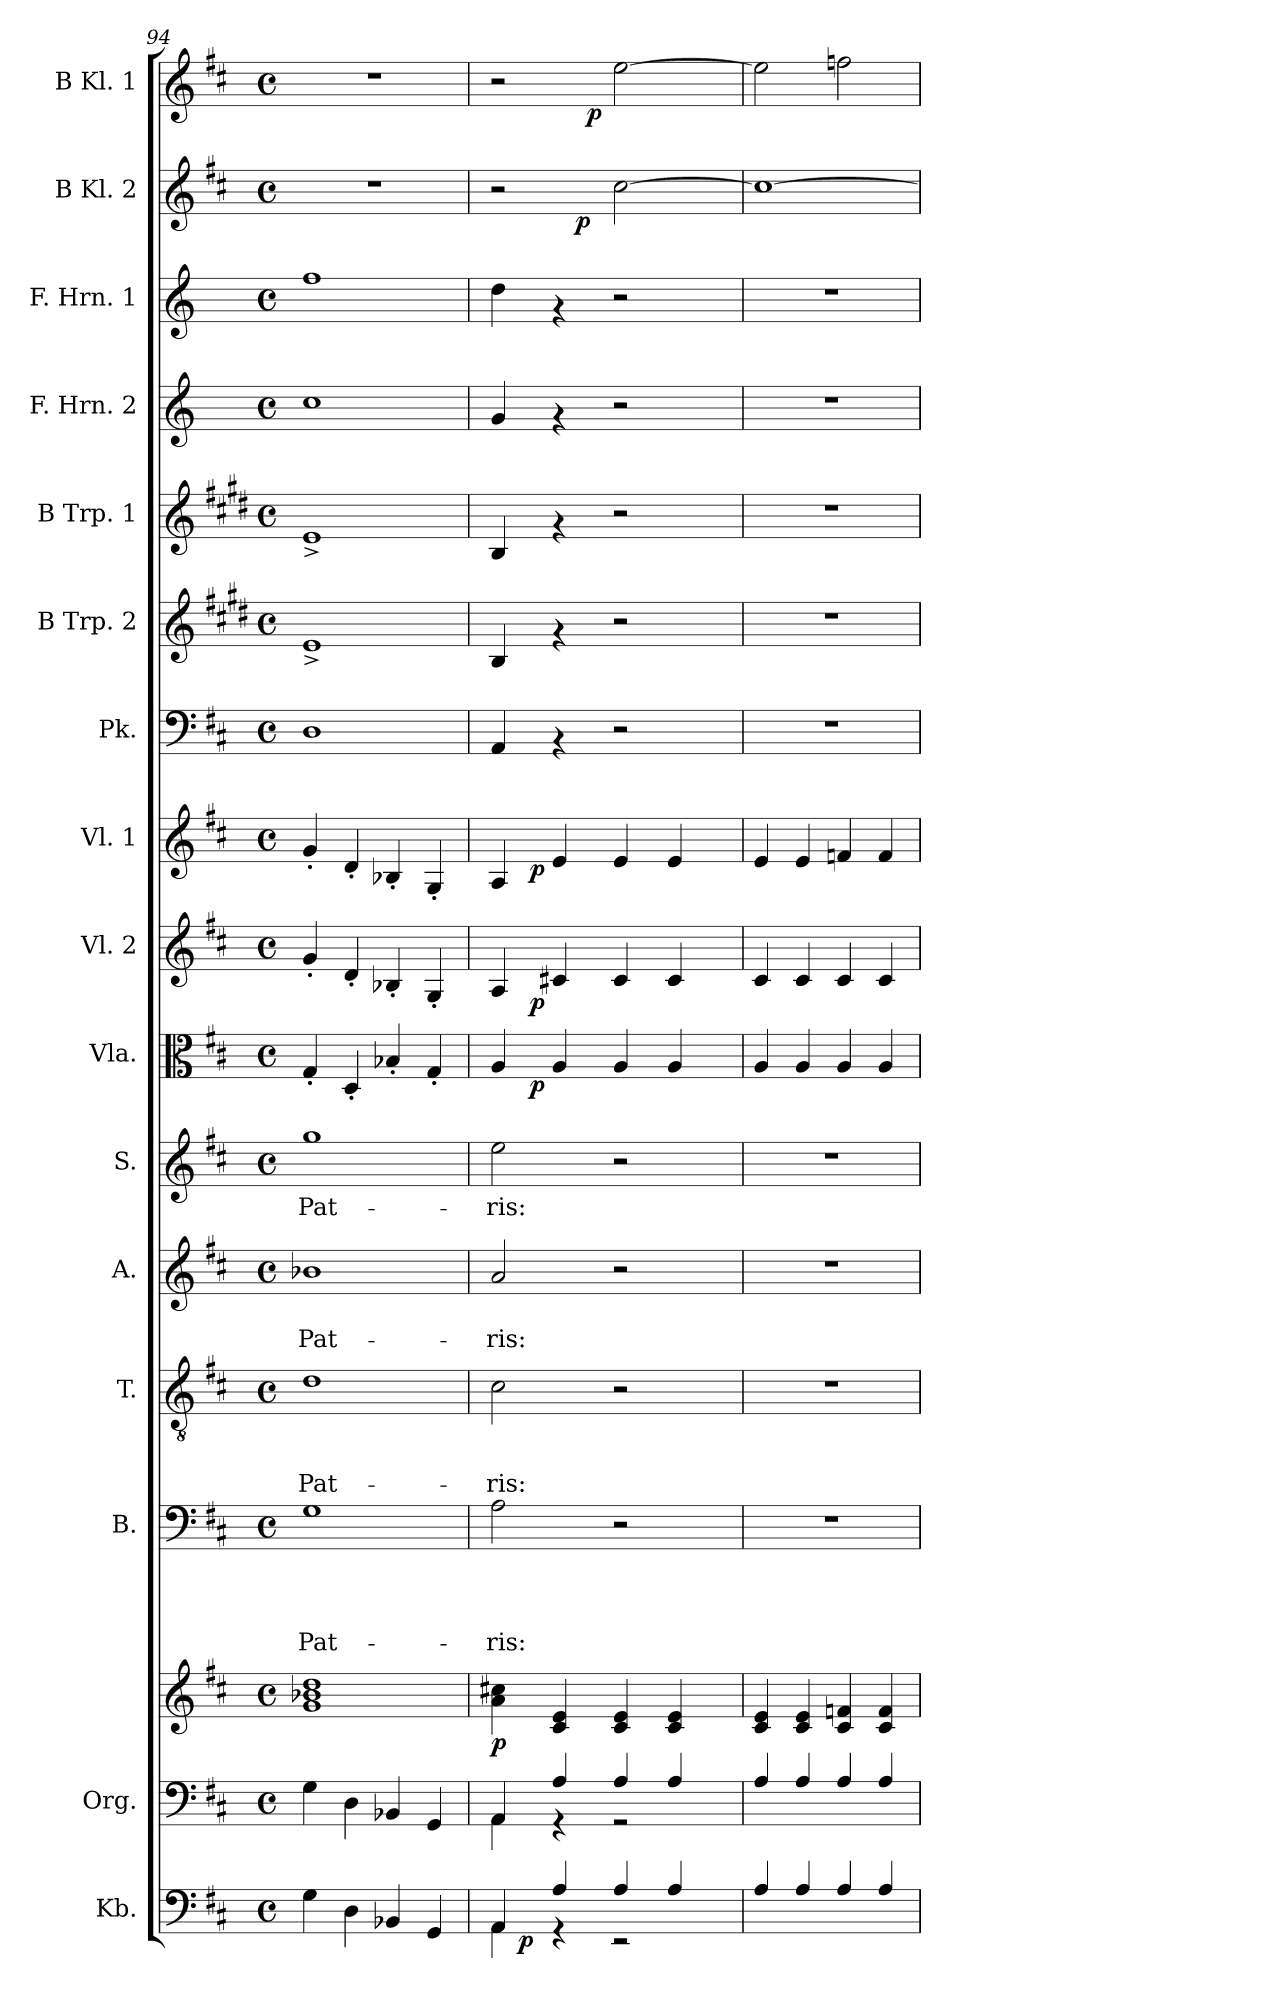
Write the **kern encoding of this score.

**kern	**dynam	**kern	**kern	**dynam	**kern	**text	**text	**text	**text	**kern	**text	**text	**text	**kern	**text	**text	**kern	**text	**kern	**dynam	**kern	**dynam	**kern	**dynam	**kern	**kern	**kern	**kern	**kern	**kern	**dynam	**kern	**dynam
*part16	*part16	*part15	*part15	*part15	*part14	*part14	*part14	*part14	*part14	*part13	*part13	*part13	*part13	*part12	*part12	*part12	*part11	*part11	*part10	*part10	*part9	*part9	*part8	*part8	*part7	*part6	*part5	*part4	*part3	*part2	*part2	*part1	*part1
*staff17	*staff17	*staff16	*staff15	*staff15/16	*staff14	*staff14	*staff14	*staff14	*staff14	*staff13	*staff13	*staff13	*staff13	*staff12	*staff12	*staff12	*staff11	*staff11	*staff10	*staff10	*staff9	*staff9	*staff8	*staff8	*staff7	*staff6	*staff5	*staff4	*staff3	*staff2	*staff2	*staff1	*staff1
*I"Kb.	*	*I"Org.	*	*	*I"B.	*	*	*	*	*I"T.	*	*	*	*I"A.	*	*	*I"S.	*	*I"Vla.	*	*I"Vl. 2	*	*I"Vl. 1	*	*I"Pk.	*I"B Trp. 2	*I"B Trp. 1	*I"F. Hrn. 2	*I"F. Hrn. 1	*I"B Kl. 2	*	*I"B Kl. 1	*
*I'Kb.	*	*	*	*	*I'B.	*	*	*	*	*I'T.	*	*	*	*I'A.	*	*	*I'S.	*	*I'Vla.	*	*I'Vl. 2	*	*I'Vl. 1	*	*I'Pk.	*I'B Trp. 2	*I'B Trp. 1	*I'F. Hrn. 2	*I'F. Hrn. 1	*I'B Kl. 2	*	*I'B Kl. 1	*
*clefF4	*	*clefF4	*clefG2	*	*clefF4	*	*	*	*	*clefGv2	*	*	*	*clefG2	*	*	*clefG2	*	*clefC3	*	*clefG2	*	*clefG2	*	*clefF4	*clefG2	*clefG2	*clefG2	*clefG2	*clefG2	*	*clefG2	*
*	*	*	*	*	*	*	*	*	*	*	*	*	*	*	*	*	*	*	*	*	*	*	*	*	*	*ITrd1c2	*ITrd1c2	*ITrd-1c-2	*ITrd-1c-2	*	*	*	*
*k[f#c#]	*	*k[f#c#]	*k[f#c#]	*	*k[f#c#]	*	*	*	*	*k[f#c#]	*	*	*	*k[f#c#]	*	*	*k[f#c#]	*	*k[f#c#]	*	*k[f#c#]	*	*k[f#c#]	*	*k[f#c#]	*k[f#c#]	*k[f#c#]	*k[f#c#]	*k[f#c#]	*k[f#c#]	*	*k[f#c#]	*
*D:	*	*D:	*D:	*	*D:	*	*	*	*	*D:	*	*	*	*D:	*	*	*D:	*	*D:	*	*D:	*	*D:	*	*D:	*D:	*D:	*D:	*D:	*D:	*	*D:	*
*M4/4	*	*M4/4	*M4/4	*	*M4/4	*	*	*	*	*M4/4	*	*	*	*M4/4	*	*	*M4/4	*	*M4/4	*	*M4/4	*	*M4/4	*	*M4/4	*M4/4	*M4/4	*M4/4	*M4/4	*M4/4	*	*M4/4	*
*met(c)	*	*met(c)	*met(c)	*	*met(c)	*	*	*	*	*met(c)	*	*	*	*met(c)	*	*	*met(c)	*	*met(c)	*	*met(c)	*	*met(c)	*	*met(c)	*met(c)	*met(c)	*met(c)	*met(c)	*met(c)	*	*met(c)	*
=94	=94	=94	=94	=94	=94	=94	=94	=94	=94	=94	=94	=94	=94	=94	=94	=94	=94	=94	=94	=94	=94	=94	=94	=94	=94	=94	=94	=94	=94	=94	=94	=94	=94
!	!	!	!	!	!	!	!	!	!LO:LY:b	!	!	!	!LO:LY:b	!	!	!LO:LY:b	!	!LO:LY:b	!	!	!	!	!	!	!	!	!	!	!	!	!	!	!
4G\	.	4G\	1g 1b-X 1dd	.	1G	.	.	.	Pat-	1d	.	.	Pat-	1b-X	.	Pat-	1gg	Pat-	4G'</	.	4g'</	.	4g'</	.	1D	1d^<	1d^<	1dd	1gg	1r	.	1r	.
4D\	.	4D\	.	.	.	.	.	.	.	.	.	.	.	.	.	.	.	.	4D'</	.	4d'</	.	4d'</	.	.	.	.	.	.	.	.	.	.
4BB-X/	.	4BB-X/	.	.	.	.	.	.	.	.	.	.	.	.	.	.	.	.	4B-X'</	.	4B-X'</	.	4B-X'</	.	.	.	.	.	.	.	.	.	.
4GG/	.	4GG/	.	.	.	.	.	.	.	.	.	.	.	.	.	.	.	.	4G'</	.	4G'</	.	4G'</	.	.	.	.	.	.	.	.	.	.
=95	=95	=95	=95	=95	=95	=95	=95	=95	=95	=95	=95	=95	=95	=95	=95	=95	=95	=95	=95	=95	=95	=95	=95	=95	=95	=95	=95	=95	=95	=95	=95	=95	=95
*^	*	*^	*	*	*	*	*	*	*	*	*	*	*	*	*	*	*	*	*	*	*	*	*	*	*	*	*	*	*	*	*	*	*
!	!	!	!	!	!	!LO:DY:b	!	!	!	!	!LO:LY:b	!	!	!	!LO:LY:b	!	!	!LO:LY:b	!	!LO:LY:b	!	!	!	!	!	!	!	!	!	!	!	!	!	!	!
*	*^	*	*	*	*	*	*	*	*	*	*	*	*	*	*	*	*	*	*	*	*^	*	*^	*	*^	*	*	*	*	*	*	*^	*	*^	*
4AA/	4AA\	8ryy	.	4AA/	4AA\	4a\ 4cc#X\	p	2A\	.	.	.	-ris:	2c#\	.	.	-ris:	2a/	.	-ris:	2ee\	-ris:	4A/	8ryy	.	4A/	8ryy	.	4A/	8ryy	.	4AA/	4A/	4A/	4a/	4ee\	2r	4ryy	.	2r	4.ryy	.
!	!	!	!LO:DY:b	!	!	!	!	!	!	!	!	!	!	!	!	!	!	!	!	!	!	!	!	!	!	!	!	!	!	!	!	!	!	!	!	!	!	!	!	!	!
.	.	2..ryy	p	.	.	.	.	.	.	.	.	.	.	.	.	.	.	.	.	.	.	.	32ryy	.	.	32ryy	.	.	32ryy	.	.	.	.	.	.	.	.	.	.	.	.
!	!	!	!	!	!	!	!	!	!	!	!	!	!	!	!	!	!	!	!	!	!	!	!	!LO:DY:b	!	!	!LO:DY:b	!	!	!LO:DY:b	!	!	!	!	!	!	!	!	!	!	!
.	.	.	.	.	.	.	.	.	.	.	.	.	.	.	.	.	.	.	.	.	.	.	2ryy	p	.	2ryy	p	.	2ryy	p	.	.	.	.	.	.	.	.	.	.	.
4A/	4rFF	.	.	4A/	4rFF	4c#/ 4e/	.	.	.	.	.	.	.	.	.	.	.	.	.	.	.	4A/	.	.	4c#X/	.	.	4e/	.	.	4rAA	4rf	4rf	4rf	4rf	.	16.ryy	.	.	.	.
!	!	!	!	!	!	!	!	!	!	!	!	!	!	!	!	!	!	!	!	!	!	!	!	!	!	!	!	!	!	!	!	!	!	!	!	!	!	!LO:DY:b	!	!	!
.	.	.	.	.	.	.	.	.	.	.	.	.	.	.	.	.	.	.	.	.	.	.	.	.	.	.	.	.	.	.	.	.	.	.	.	.	2ryy	p	.	.	.
!	!	!	!	!	!	!	!	!	!	!	!	!	!	!	!	!	!	!	!	!	!	!	!	!	!	!	!	!	!	!	!	!	!	!	!	!	!	!	!	!	!LO:DY:b
.	.	.	.	.	.	.	.	.	.	.	.	.	.	.	.	.	.	.	.	.	.	.	.	.	.	.	.	.	.	.	.	.	.	.	.	.	.	.	.	2ryy	p
4A/	2rEE	.	.	4A/	2r	4c#/ 4e/	.	2r	.	.	.	.	2r	.	.	.	2r	.	.	2r	.	4A/	.	.	4c#/	.	.	4e/	.	.	2r	2r	2r	2r	2r	[>2cc#\	.	.	[>2ee\	.	.
.	.	.	.	.	.	.	.	.	.	.	.	.	.	.	.	.	.	.	.	.	.	.	4ryy	.	.	4ryy	.	.	4ryy	.	.	.	.	.	.	.	.	.	.	.	.
4A/	.	.	.	4A/	.	4c#/ 4e/	.	.	.	.	.	.	.	.	.	.	.	.	.	.	.	4A/	.	.	4c#/	.	.	4e/	.	.	.	.	.	.	.	.	.	.	.	.	.
.	.	.	.	.	.	.	.	.	.	.	.	.	.	.	.	.	.	.	.	.	.	.	.	.	.	.	.	.	.	.	.	.	.	.	.	.	8ryy	.	.	.	.
.	.	.	.	.	.	.	.	.	.	.	.	.	.	.	.	.	.	.	.	.	.	.	.	.	.	.	.	.	.	.	.	.	.	.	.	.	.	.	.	8ryy	.
.	.	.	.	.	.	.	.	.	.	.	.	.	.	.	.	.	.	.	.	.	.	.	16.ryy	.	.	16.ryy	.	.	16.ryy	.	.	.	.	.	.	.	.	.	.	.	.
.	.	.	.	.	.	.	.	.	.	.	.	.	.	.	.	.	.	.	.	.	.	.	.	.	.	.	.	.	.	.	.	.	.	.	.	.	32ryy	.	.	.	.
*v	*v	*v	*	*	*	*	*	*	*	*	*	*	*	*	*	*	*	*	*	*	*	*v	*v	*	*v	*v	*	*v	*v	*	*	*	*	*	*	*v	*v	*	*v	*v	*
*	*	*v	*v	*	*	*	*	*	*	*	*	*	*	*	*	*	*	*	*	*	*	*	*	*	*	*	*	*	*	*	*	*	*	*
=96	=96	=96	=96	=96	=96	=96	=96	=96	=96	=96	=96	=96	=96	=96	=96	=96	=96	=96	=96	=96	=96	=96	=96	=96	=96	=96	=96	=96	=96	=96	=96	=96	=96
4A/	.	4A/	4c#/ 4e/	.	1r	.	.	.	.	1r	.	.	.	1r	.	.	1r	.	4A/	.	4c#/	.	4e/	.	1r	1r	1r	1r	1r	1cc#_	.	2ee\]	.
4A/	.	4A/	4c#/ 4e/	.	.	.	.	.	.	.	.	.	.	.	.	.	.	.	4A/	.	4c#/	.	4e/	.	.	.	.	.	.	.	.	.	.
4A/	.	4A/	4c#/ 4fn/	.	.	.	.	.	.	.	.	.	.	.	.	.	.	.	4A/	.	4c#/	.	4fn/	.	.	.	.	.	.	.	.	2ffn\	.
4A/	.	4A/	4c#/ 4f/	.	.	.	.	.	.	.	.	.	.	.	.	.	.	.	4A/	.	4c#/	.	4f/	.	.	.	.	.	.	.	.	.	.
=	=	=	=	=	=	=	=	=	=	=	=	=	=	=	=	=	=	=	=	=	=	=	=	=	=	=	=	=	=	=	=	=	=
*-	*-	*-	*-	*-	*-	*-	*-	*-	*-	*-	*-	*-	*-	*-	*-	*-	*-	*-	*-	*-	*-	*-	*-	*-	*-	*-	*-	*-	*-	*-	*-	*-	*-
